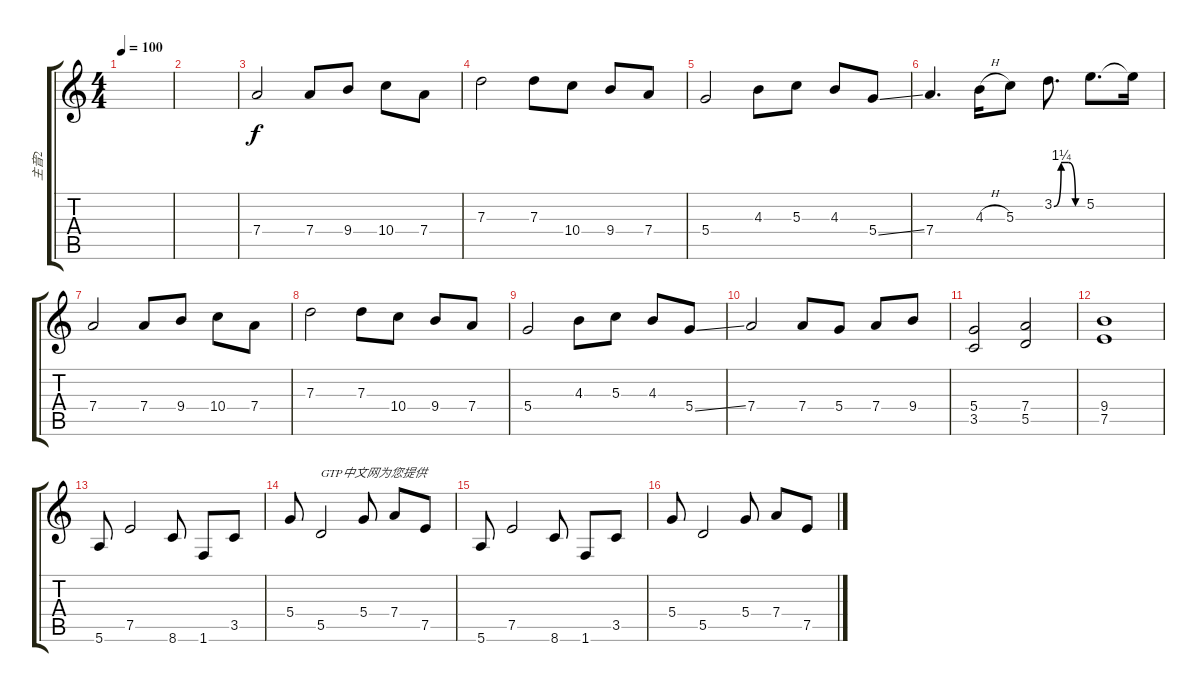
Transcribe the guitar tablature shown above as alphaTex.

\track ("主音2" "主音2") {instrument overdrivenguitar}
\staff {score tabs}
\tuning (E4 B3 G3 D3 A2 E2) {hide}
\ts (4 4)
\tempo 100
\clef g2
\ks c
|
|
7.4.2 7.4.8 9.4.8 10.4.8 7.4.8 |
7.3.2 7.3.8 10.4.8 9.4.8 7.4.8 |
5.4.2 4.3.8 5.3.8 4.3.8 5.4{ss}.8 |
7.4.4{d} 4.3{h}.16 5.3.8 3.2{be (custom 0 0 15 5 30 5 45 0 60 0)}.8{d} 5.2.8{d} 5.2{t}.16 |
7.4.2 7.4.8 9.4.8 10.4.8 7.4.8 |
7.3.2 7.3.8 10.4.8 9.4.8 7.4.8 |
5.4.2 4.3.8 5.3.8 4.3.8 5.4{ss}.8 |
7.4.2 7.4.8 5.4.8 7.4.8 9.4.8 |
(5.4 3.5).2 (7.4 5.5).2 |
(9.4 7.5).1 |
5.6.8 7.5.2 8.6.8 1.6.8 3.5.8 |
5.4.8 5.5.2{txt "GTP中文网为您提供"} 5.4.8 7.4.8 7.5.8 |
5.6.8 7.5.2 8.6.8 1.6.8 3.5.8 |
5.4.8 5.5.2 5.4.8 7.4.8 7.5.8
